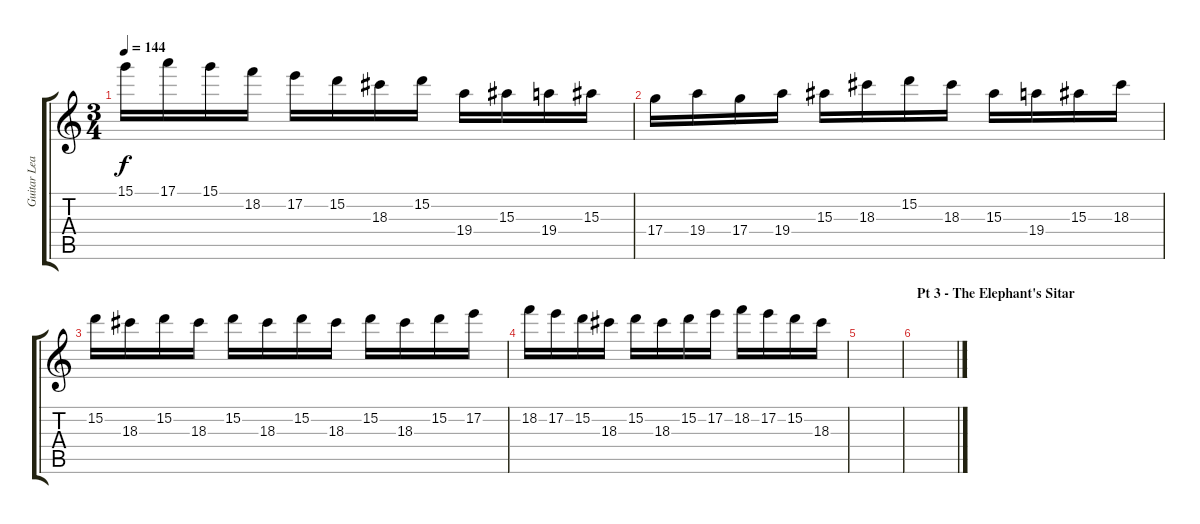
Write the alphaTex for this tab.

\track ("Guitar Lead" "Guitar Lea") {instrument distortionguitar}
\staff {score tabs}
\tuning (E4 B3 G3 D3 A2 E2) {hide}
\ts (3 4)
\tempo 144
\clef g2
\ks c
15.1.16{dy f} 17.1.16 15.1.16 18.2.16 17.2.16 15.2.16 18.3.16 15.2.16 19.4.16 15.3.16 19.4.16 15.3.16 |
17.4.16 19.4.16 17.4.16 19.4.16 15.3.16 18.3.16 15.2.16 18.3.16 15.3.16 19.4.16 15.3.16 18.3.16 |
15.2.16 18.3.16 15.2.16 18.3.16 15.2.16 18.3.16 15.2.16 18.3.16 15.2.16 18.3.16 15.2.16 17.2.16 |
18.2.16 17.2.16 15.2.16 18.3.16 15.2.16 18.3.16 15.2.16 17.2.16 18.2.16 17.2.16 15.2.16 18.3.16 |
|
\section ("" "Pt 3 - The Elephant's Sitar")
